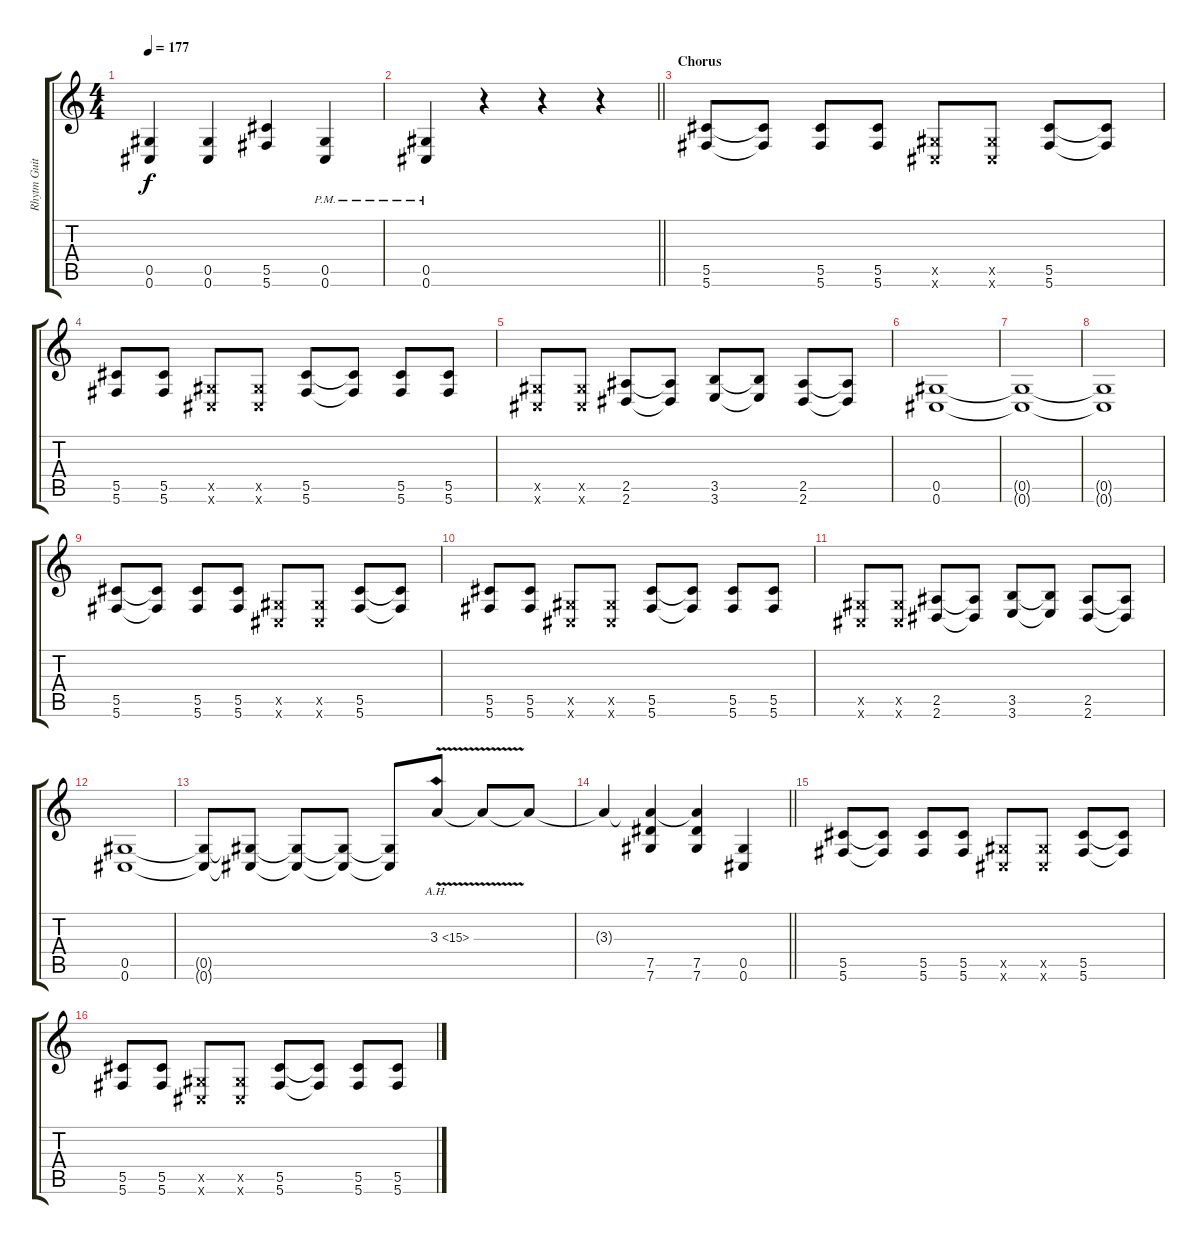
\track ("Rhytm Guitar [L]" "Rhytm Guit") {instrument distortionguitar}
\staff {score tabs}
\tuning (Eb4 Bb3 Gb3 Db3 Ab2 Db2) {hide}
\ts (4 4)
\tempo 177
\clef g2
\ks c
(0.5 0.6).4{dy f} (0.5 0.6).4 (5.5 5.6).4 (0.5{pm} 0.6{pm}).4 |
\barLineRight lightlight
(0.5{pm} 0.6{pm}).4 r.4 r.4 r.4 |
\section ("" "Chorus")
(5.5 5.6).8 (5.5{t} 5.6{t}).8 (5.5 5.6).8 (5.5 5.6).8 (0.5{x} 0.6{x}).8 (0.5{x} 0.6{x}).8 (5.5 5.6).8 (5.5{t} 5.6{t}).8 |
(5.5 5.6).8 (5.5 5.6).8 (0.5{x} 0.6{x}).8 (0.5{x} 0.6{x}).8 (5.5 5.6).8 (5.5{t} 5.6{t}).8 (5.5 5.6).8 (5.5 5.6).8 |
(0.5{x} 0.6{x}).8 (0.5{x} 0.6{x}).8 (2.5 2.6).8 (2.5{t} 2.6{t}).8 (3.5 3.6).8 (3.5{t} 3.6{t}).8 (2.5 2.6).8 (2.5{t} 2.6{t}).8 |
(0.5 0.6).1 |
(0.5{t} 0.6{t}).1 |
(0.5{t} 0.6{t}).1 |
(5.5 5.6).8 (5.5{t} 5.6{t}).8 (5.5 5.6).8 (5.5 5.6).8 (0.5{x} 0.6{x}).8 (0.5{x} 0.6{x}).8 (5.5 5.6).8 (5.5{t} 5.6{t}).8 |
(5.5 5.6).8 (5.5 5.6).8 (0.5{x} 0.6{x}).8 (0.5{x} 0.6{x}).8 (5.5 5.6).8 (5.5{t} 5.6{t}).8 (5.5 5.6).8 (5.5 5.6).8 |
(0.5{x} 0.6{x}).8 (0.5{x} 0.6{x}).8 (2.5 2.6).8 (2.5{t} 2.6{t}).8 (3.5 3.6).8 (3.5{t} 3.6{t}).8 (2.5 2.6).8 (2.5{t} 2.6{t}).8 |
(0.5 0.6).1 |
(0.5{t} 0.6{t}).8 (0.5{t} 0.6{t}).8 (0.5{t} 0.6{t}).8 (0.5{t} 0.6{t}).8 (0.5{t} 0.6{t}).8 3.3{ah 12 v}.8 3.3{t}.8 3.3{t}.8 |
\barLineRight lightlight
3.3{t}.4 (3.3{t} 7.5 7.6).4 (3.3{t} 7.5 7.6).4 (0.5 0.6).4 |
(5.5 5.6).8 (5.5{t} 5.6{t}).8 (5.5 5.6).8 (5.5 5.6).8 (0.5{x} 0.6{x}).8 (0.5{x} 0.6{x}).8 (5.5 5.6).8 (5.5{t} 5.6{t}).8 |
(5.5 5.6).8 (5.5 5.6).8 (0.5{x} 0.6{x}).8 (0.5{x} 0.6{x}).8 (5.5 5.6).8 (5.5{t} 5.6{t}).8 (5.5 5.6).8 (5.5 5.6).8
